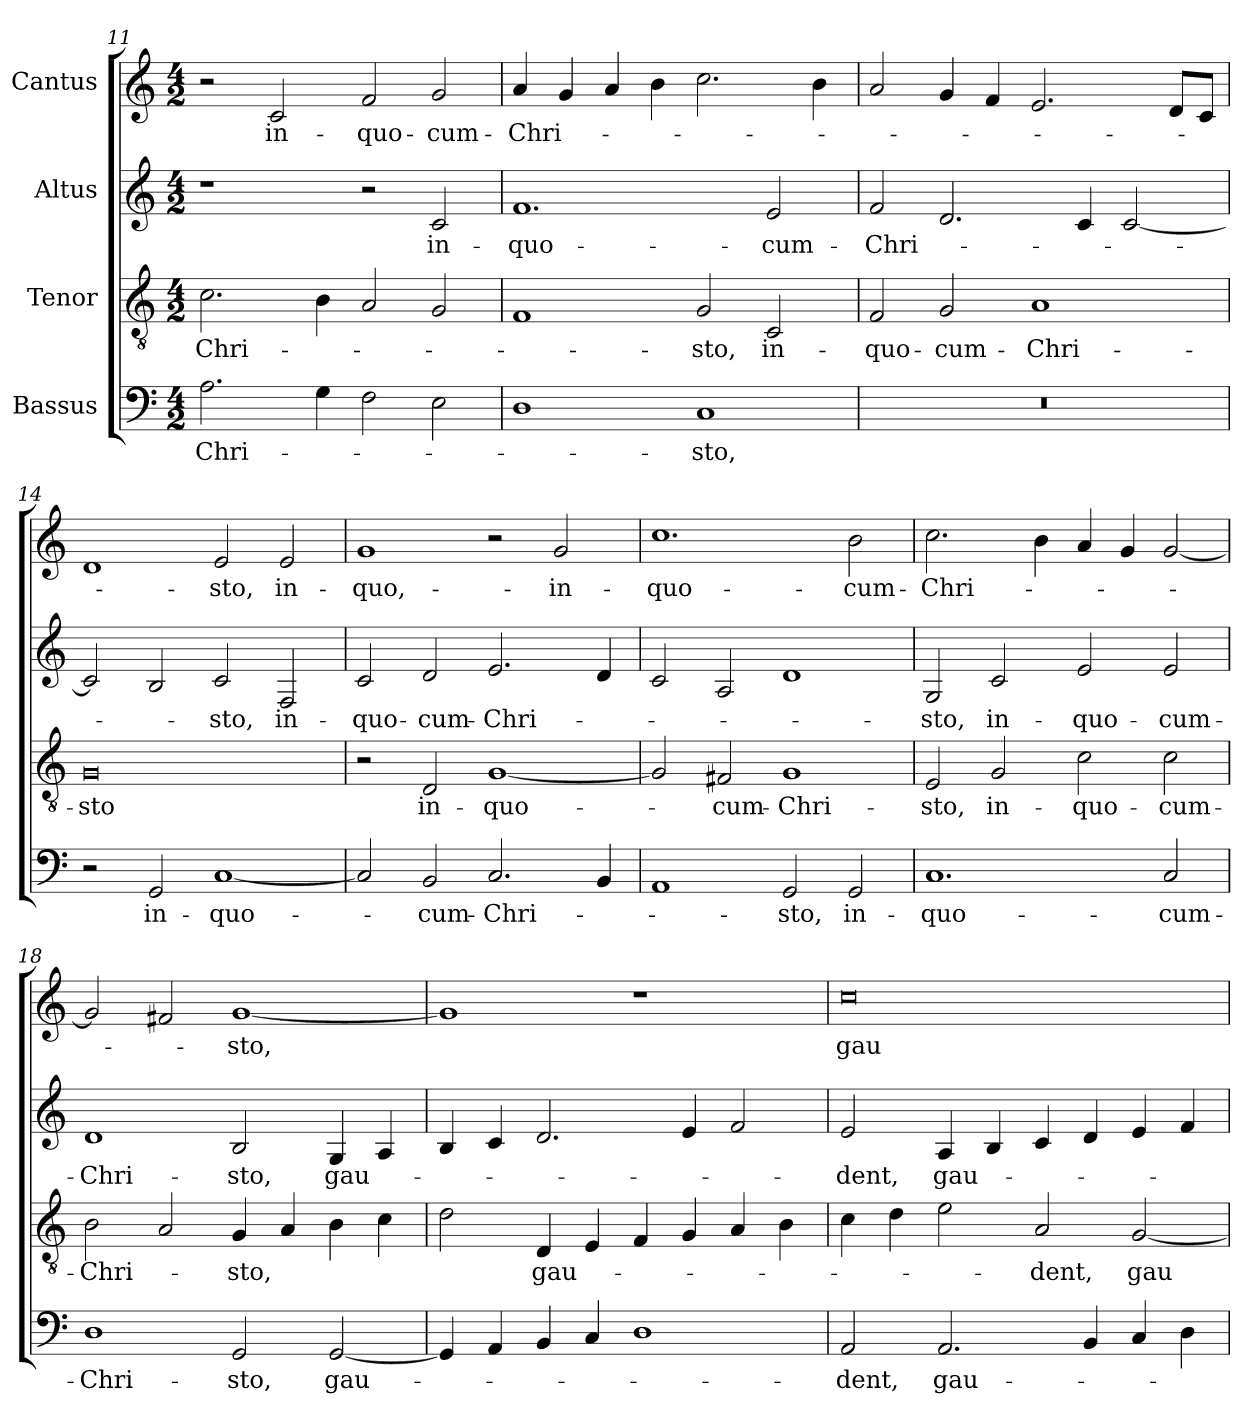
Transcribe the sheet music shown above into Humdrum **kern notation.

**kern	**text	**kern	**text	**kern	**text	**kern	**text
*part4	*part4	*part3	*part3	*part2	*part2	*part1	*part1
*staff4	*staff4	*staff3	*staff3	*staff2	*staff2	*staff1	*staff1
*I"Bassus	*	*I"Tenor	*	*I"Altus	*	*I"Cantus	*
*clefF4	*	*clefGv2	*	*clefG2	*	*clefG2	*
*k[]	*	*k[]	*	*k[]	*	*k[]	*
*M4/2	*	*M4/2	*	*M4/2	*	*M4/2	*
=11	=11	=11	=11	=11	=11	=11	=11
2.A\	Chri-	2.c\	Chri-	1r	.	2r	.
.	.	.	.	.	.	2c/	in-
4G\	.	4B\	.	.	.	.	.
2F\	.	2A/	.	2r	.	2f/	quo-
2E\	.	2G/	.	2c/	in-	2g/	cum-
=12	=12	=12	=12	=12	=12	=12	=12
1D\	.	1F/	.	1.f/	quo-	4a/	Chri-
.	.	.	.	.	.	4g/	.
.	.	.	.	.	.	4a/	.
.	.	.	.	.	.	4b\	.
1C/	-sto,	2G/	-sto,	.	.	2.cc\	.
.	.	2C/	in-	2e/	cum-	.	.
.	.	.	.	.	.	4b\	.
=13	=13	=13	=13	=13	=13	=13	=13
0r	.	2F/	quo-	2f/	Chri-	2a/	.
.	.	2G/	cum-	2.d/	.	4g/	.
.	.	.	.	.	.	4f/	.
.	.	1A/	Chri-	.	.	2.e/	.
.	.	.	.	4c/	.	.	.
.	.	.	.	[2c/	.	.	.
.	.	.	.	.	.	8d/L	.
.	.	.	.	.	.	8c/J	.
=14	=14	=14	=14	=14	=14	=14	=14
2r	.	0G/	-sto	2c/]	.	1d/	.
2GG/	in-	.	.	2B/	.	.	.
[1C/	quo-	.	.	2c/	-sto,	2e/	-sto,
.	.	.	.	2F/	in-	2e/	in-
=15	=15	=15	=15	=15	=15	=15	=15
2C/]	.	2r	.	2c/	quo-	1g/	quo,-
2BB/	cum-	2D/	in-	2d/	cum-	.	.
2.C/	Chri-	[1G/	quo-	2.e/	Chri-	2r	.
.	.	.	.	.	.	2g/	in-
4BB/	.	.	.	4d/	.	.	.
=16	=16	=16	=16	=16	=16	=16	=16
1AA/	.	2G/]	.	2c/	.	1.cc\	quo-
.	.	2F#X/	cum-	2A/	.	.	.
2GG/	-sto,	1G/	Chri-	1d/	.	.	.
2GG/	in-	.	.	.	.	2b\	cum-
=17	=17	=17	=17	=17	=17	=17	=17
1.C/	quo-	2E/	-sto,	2G/	-sto,	2.cc\	Chri-
.	.	2G/	in-	2c/	in-	.	.
.	.	.	.	.	.	4b\	.
.	.	2c\	quo-	2e/	quo-	4a/	.
.	.	.	.	.	.	4g/	.
2C/	cum-	2c\	cum-	2e/	cum-	[2g/	.
=18	=18	=18	=18	=18	=18	=18	=18
1D\	Chri-	2B\	Chri-	1d/	Chri-	2g/]	.
.	.	2A/	.	.	.	2f#X/	.
2GG/	-sto,	4G/	-sto,	2B/	-sto,	[1g/	-sto,
.	.	4A/	.	.	.	.	.
[2GG/	gau-	4B\	.	4G/	gau-	.	.
.	.	4c\	.	4A/	.	.	.
=19	=19	=19	=19	=19	=19	=19	=19
4GG/]	.	2d\	.	4B/	.	1g/]	.
4AA/	.	.	.	4c/	.	.	.
4BB/	.	4D/	gau-	2.d/	.	.	.
4C/	.	4E/	.	.	.	.	.
1D\	.	4F/	.	.	.	1r	.
.	.	4G/	.	4e/	.	.	.
.	.	4A/	.	2f/	.	.	.
.	.	4B\	.	.	.	.	.
=20	=20	=20	=20	=20	=20	=20	=20
2AA/	-dent,	4c\	.	2e/	-dent,	0cc\	gau-
.	.	4d\	.	.	.	.	.
2.AA/	gau-	2e\	.	4A/	gau-	.	.
.	.	.	.	4B/	.	.	.
.	.	2A/	-dent,	4c/	.	.	.
4BB/	.	.	.	4d/	.	.	.
4C/	.	[2G/	gau-	4e/	.	.	.
4D\	.	.	.	4f/	.	.	.
=	=	=	=	=	=	=	=
*-	*-	*-	*-	*-	*-	*-	*-
